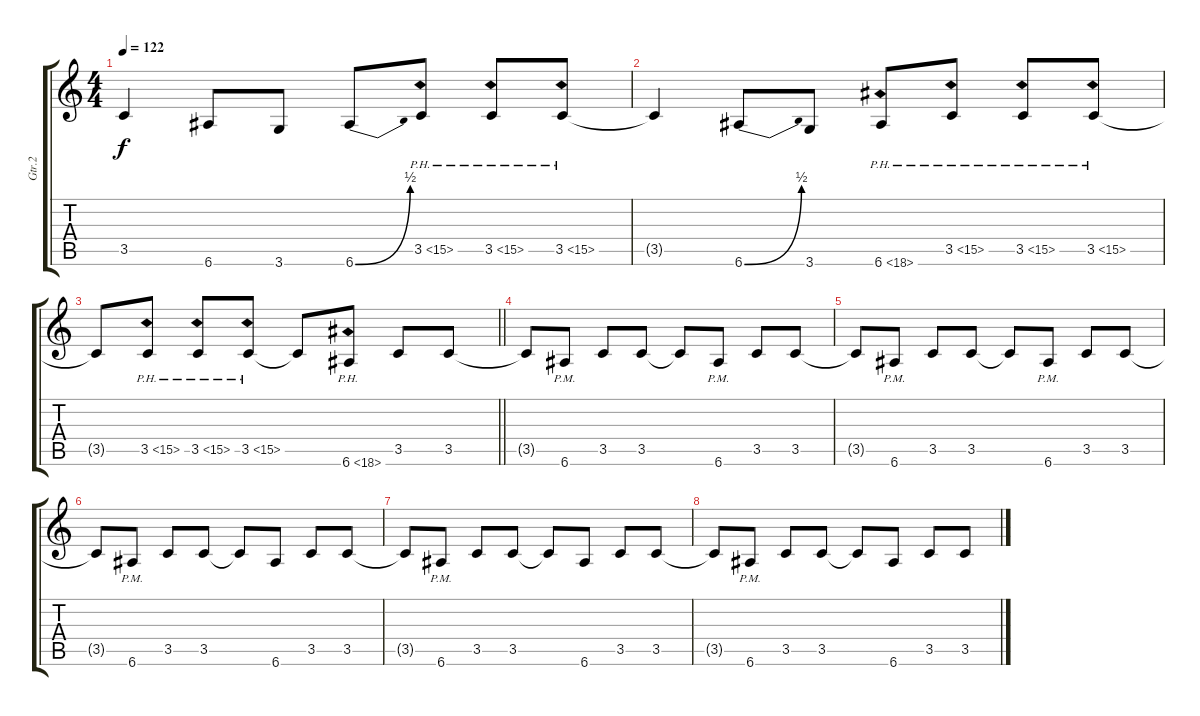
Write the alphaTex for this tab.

\track ("Gtr.2" "Gtr.2") {instrument distortionguitar}
\staff {score tabs}
\tuning (E4 B3 G3 D3 A2 E2) {hide}
\ts (4 4)
\tempo 122
\clef g2
\ks c
3.5{t}.4{dy f} 6.6.8 3.6.8 6.6{be (bend 0 0 60 2)}.8 3.5{ph 12}.8 3.5{ph 12}.8 3.5{ph 12}.8 |
3.5{t}.4 6.6{be (bend 0 0 60 2)}.8 3.6.8 6.6{ph 12}.8 3.5{ph 12}.8 3.5{ph 12}.8 3.5{ph 12}.8 |
\barLineRight lightlight
3.5{t}.8 3.5{ph 12}.8 3.5{ph 12}.8 3.5{ph 12}.8 3.5{t}.8 6.6{ph 12}.8 3.5.8 3.5.8 |
3.5{t}.8 6.6{pm}.8 3.5.8 3.5.8 3.5{t}.8 6.6{pm}.8 3.5.8 3.5.8 |
3.5{t}.8{volume 0} 6.6{pm}.8 3.5.8 3.5.8 3.5{t}.8 6.6{pm}.8 3.5.8 3.5.8 |
3.5{t}.8 6.6{pm}.8 3.5.8 3.5.8 3.5{t}.8 6.6.8 3.5.8 3.5.8 |
3.5{t}.8 6.6{pm}.8 3.5.8 3.5.8 3.5{t}.8 6.6.8 3.5.8 3.5.8 |
3.5{t}.8 6.6{pm}.8 3.5.8 3.5.8 3.5{t}.8 6.6.8 3.5.8 3.5.8
